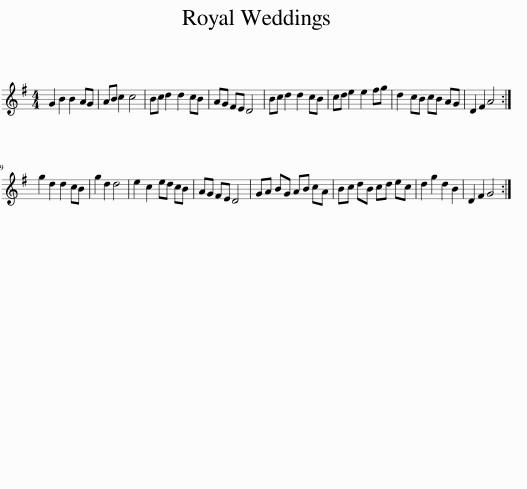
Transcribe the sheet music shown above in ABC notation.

X:1
L:1/8
M:4/4
I:linebreak $
K:G
V:1 treble
V:1
 G2 B2 B2 AG | AB c2 c4 | Bc d2 d2 cB | AG FE D4 | Bc d2 d2 cB | %5
 cd e2 e2 fg | d2 cB cB AG | D2 F2 A4 :|$ g2 d2 d2 cB | g2 d2 d4 | %10
 e2 c2 ed cB | AG FE D4 | GA BG AB cA | Bc dB cd ec | d2 g2 d2 B2 | %15
 D2 F2 G4 :| %16
